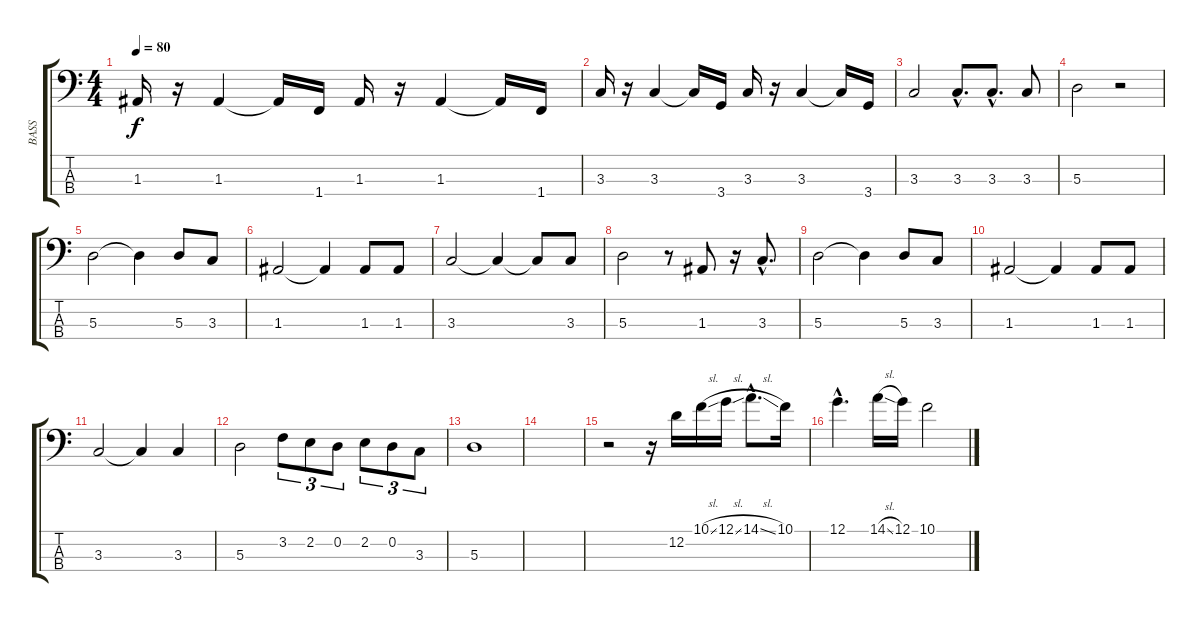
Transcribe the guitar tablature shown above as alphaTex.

\track ("BASS" "BASS") {instrument electricbassfinger}
\staff {score tabs}
\tuning (G2 D2 A1 E1) {hide}
\ts (4 4)
\tempo 80
\clef f4
\ks c
1.3.16{dy f} r.16 1.3.4 1.3{t}.16 1.4.16 1.3.16 r.16 1.3.4 1.3{t}.16 1.4.16 |
3.3.16 r.16 3.3.4 3.3{t}.16 3.4.16 3.3.16 r.16 3.3.4 3.3{t}.16 3.4.16 |
3.3.2 3.3{hac}.8{d} 3.3{hac}.8{d} 3.3.8 |
5.3.2 r.2 |
5.3.2 5.3{t}.4 5.3.8 3.3.8 |
1.3.2 1.3{t}.4 1.3.8 1.3.8 |
3.3.2 3.3{t}.4 3.3{t}.8 3.3.8 |
5.3.2 r.8 1.3.8 r.16 3.3{hac}.8{d} |
5.3.2 5.3{t}.4 5.3.8 3.3.8 |
1.3.2 1.3{t}.4 1.3.8 1.3.8 |
3.3.2 3.3{t}.4 3.3.4 |
5.3.2 3.2.8{tu (3 2)} 2.2.8{tu (3 2)} 0.2.8{tu (3 2)} 2.2.8{tu (3 2)} 0.2.8{tu (3 2)} 3.3.8{tu (3 2)} |
5.3.1 |
|
r.2 r.16 12.2.16 10.1{sl}.16 12.1{sl}.16 14.1{sl hac}.8{d} 10.1.16 |
12.1{hac}.4{d} 14.1{sl}.16 12.1.16 10.1.2
